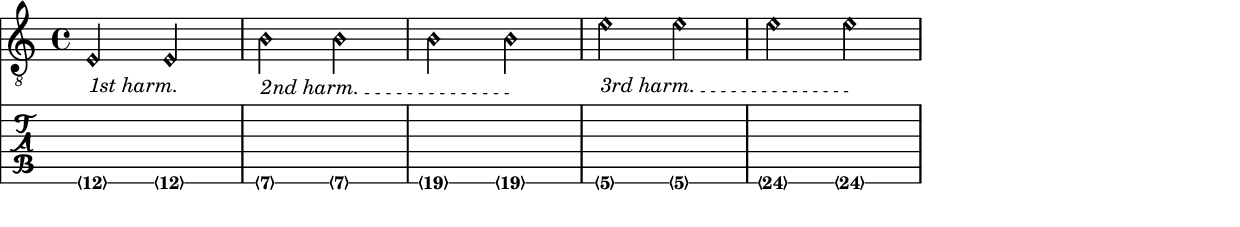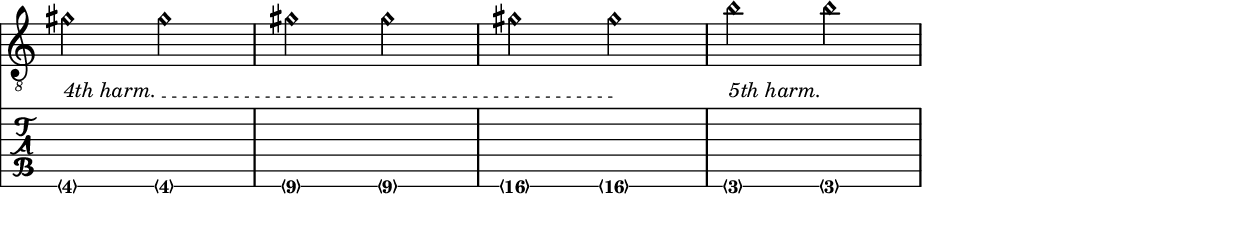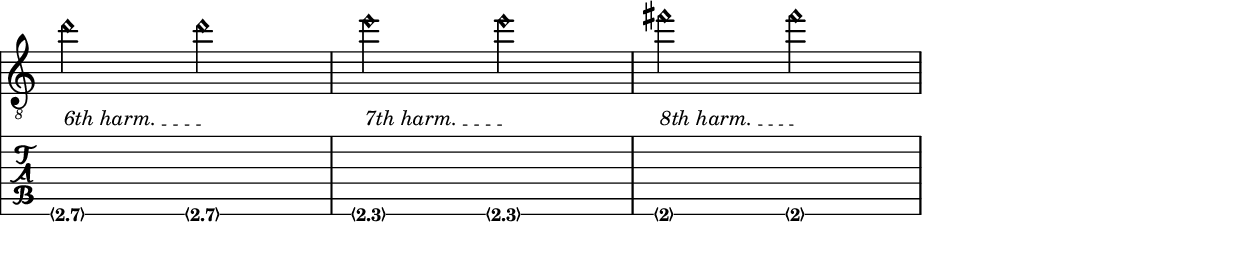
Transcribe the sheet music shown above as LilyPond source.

%% Generated by lilypond-book
%% Options: [exampleindent=10.16\mm,indent=0\mm,line-width=160\mm,paper-height=845.047\pt,paper-width=597.508\pt,papersize='(cons (* 597.508 pt) (* 845.047 pt))]
\include "lilypond-book-preamble.ly"


% ****************************************************************
% Start cut-&-pastable-section
% ****************************************************************

#(ly:set-option 'eps-box-padding 3.000000)



\paper {
  #(set-paper-size '(cons (* 597.508 pt) (* 845.047 pt)))
  indent = 0\mm
  line-width = 160\mm
  % offset the left padding, also add 1mm as lilypond creates cropped
  % images with a little space on the right
  line-width = #(- line-width (* mm  3.000000) (* mm 1))
}

\layout {
  
}




% ****************************************************************
% ly snippet:
% ****************************************************************
\sourcefilename "snippets/open-string-harmonics-in-tablature.ly"
\sourcefileline 0
%% DO NOT EDIT this file manually; it was automatically
%% generated from the LilyPond Snippet Repository
%% (http://lsr.di.unimi.it).
%%
%% Make any changes in the LSR itself, or in
%% `Documentation/snippets/new/`, then run
%% `scripts/auxiliar/makelsr.pl`.
%%
%% This file is in the public domain.

\version "2.24.0"

\header {
%% Translation of GIT committish: a8a85e19654e46d725563e6deba44083ef137a2c
  texidocja = "
このスニペットは開放弦のハーモニクスを表示する方法を示しています。
"
  doctitleja = "タブ譜で開放弦のハーモニクスを表示する"

%% Translation of GIT committish: 2f3474d9af596d677ed5b7ce720ae4d0954a6b51
  texidocit = "
Questo frammento mostra come scrivere armonici su corde a vuoto.
"
  doctitleit = "Armonici su corde a vuoto in intavolatura"

%% Translation of GIT committish: 41a008e75e2fe29536406cdf0d71c32a4606f2b8
  texidocfr = "
Voici comment obtenir des harmoniques sur corde à vide (harmoniques
naturelles) dans une tablature.
"

  doctitlefr = "Harmoniques sur corde à vide en tablature"

%% Translation of GIT committish: 8ffecf6be17c6ec2ff87cf31873121a8cce29b09
  texidoces = "
Referencia para armónicos sobre cuerdas al aire (armónicos naturales):

"
  doctitlees = "Referencia para armónicos sobre cuerdas al aire"

%% Translation of GIT committish: f86f00c1a8de0f034ba48506de2801c074bd5422
  texidocde = "
Referenz für Flageolett von offenen Saiten:
"
  doctitlede = "Referenz für Flageolett von offenen Saiten"

%% Translation of GIT committish: 8ffecf6be17c6ec2ff87cf31873121a8cce29b09
  texidocca = "
Referència per a armònics sobre cordes a l'aire (armònics naturals):

"
  doctitleca = "Referència per a armònics sobre cordes a l'aire"

  lsrtags = "fretted-strings"

  texidoc = "
This snippet demonstrates open-string harmonics.
"

  doctitle = "Open string harmonics in tablature"
} % begin verbatim



openStringHarmonics = {
  \textSpannerDown
  \override TextSpanner.staff-padding = 3
  \override TextSpanner.dash-fraction = 0.3
  \override TextSpanner.dash-period = 1

  %first harmonic
  \override TextSpanner.bound-details.left.text =
    \markup\small "1st harm. "
  \harmonicByFret 12 e,2\6\startTextSpan
  \harmonicByRatio #1/2 e,\6\stopTextSpan

  %second harmonic
  \override TextSpanner.bound-details.left.text =
    \markup\small "2nd harm. "
  \harmonicByFret 7 e,\6\startTextSpan
  \harmonicByRatio #1/3 e,\6
  \harmonicByFret 19 e,\6
  \harmonicByRatio #2/3 e,\6\stopTextSpan
  %\harmonicByFret 19 < e,\6 a,\5 d\4 >
  %\harmonicByRatio #2/3 < e,\6 a,\5 d\4 >

  %third harmonic
  \override TextSpanner.bound-details.left.text =
    \markup\small "3rd harm. "
  \harmonicByFret 5 e,\6\startTextSpan
  \harmonicByRatio #1/4 e,\6
  \harmonicByFret 24 e,\6
  \harmonicByRatio #3/4 e,\6\stopTextSpan
  \break

  %fourth harmonic
  \override TextSpanner.bound-details.left.text =
    \markup\small "4th harm. "
  \harmonicByFret 4 e,\6\startTextSpan
  \harmonicByRatio #1/5 e,\6
  \harmonicByFret 9 e,\6
  \harmonicByRatio #2/5 e,\6
  \harmonicByFret 16 e,\6
  \harmonicByRatio #3/5 e,\6\stopTextSpan

  %fifth harmonic
  \override TextSpanner.bound-details.left.text =
    \markup\small "5th harm. "
  \harmonicByFret 3 e,\6\startTextSpan
  \harmonicByRatio #1/6 e,\6\stopTextSpan
  \break

  %sixth harmonic
  \override TextSpanner.bound-details.left.text =
    \markup\small "6th harm. "
  \harmonicByFret 2.7 e,\6\startTextSpan
  \harmonicByRatio #1/7 e,\6\stopTextSpan

  %seventh harmonic
  \override TextSpanner.bound-details.left.text =
    \markup\small "7th harm. "
  \harmonicByFret 2.3 e,\6\startTextSpan
  \harmonicByRatio #1/8 e,\6\stopTextSpan

  %eighth harmonic
  \override TextSpanner.bound-details.left.text =
    \markup\small "8th harm. "
  \harmonicByFret 2 e,\6\startTextSpan
  \harmonicByRatio #1/9 e,\6\stopTextSpan
}

\score {
  <<
    \new Staff
    \with { \omit StringNumber } {
      \new Voice {
        \clef "treble_8"
        \openStringHarmonics
      }
    }
    \new TabStaff {
      \new TabVoice {
        \openStringHarmonics
      }
    }
  >>
}

\paper { tagline = ##f }



% ****************************************************************
% end ly snippet
% ****************************************************************
